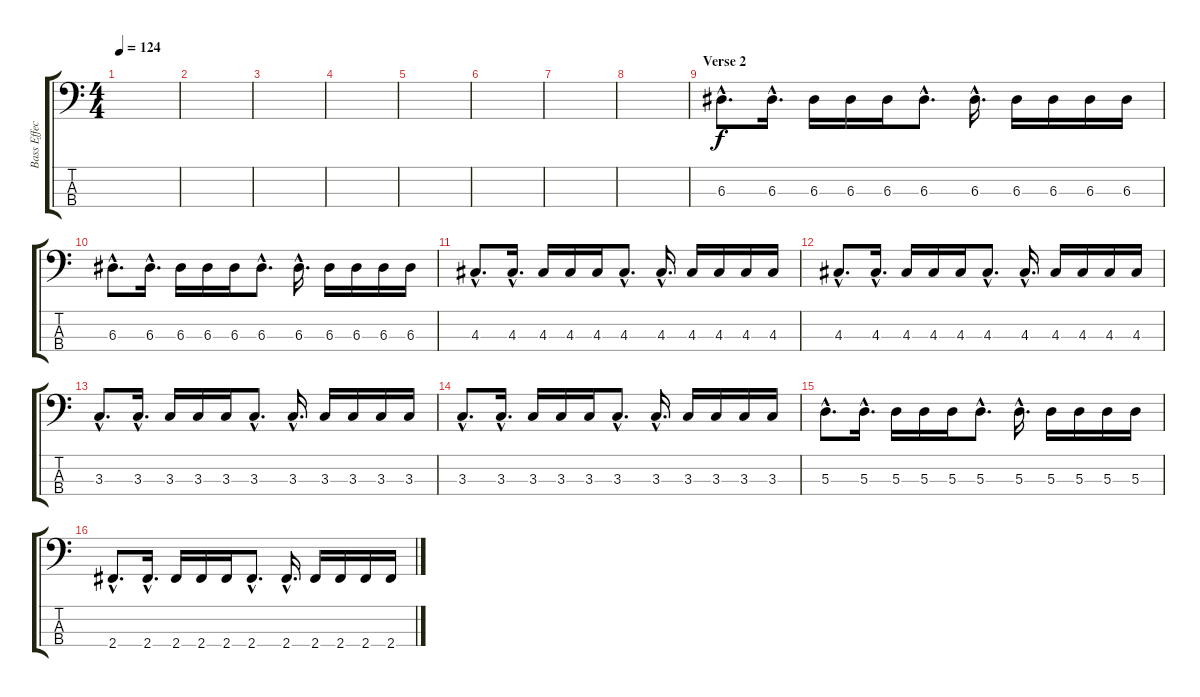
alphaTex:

\track ("Bass Effect" "Bass Effec") {instrument overdrivenguitar}
\staff {score tabs}
\tuning (G2 D2 A1 E1) {hide}
\ts (4 4)
\tempo 124
\clef f4
\ks c
|
|
|
|
|
|
|
|
\section ("" "Verse 2")
6.3{hac}.8{d} 6.3{hac}.16{d} 6.3.16 6.3.16 6.3.16 6.3{hac}.8{d} 6.3{hac}.16{d} 6.3.16 6.3.16 6.3.16 6.3.16 |
6.3{hac}.8{d} 6.3{hac}.16{d} 6.3.16 6.3.16 6.3.16 6.3{hac}.8{d} 6.3{hac}.16{d} 6.3.16 6.3.16 6.3.16 6.3.16 |
4.3{hac}.8{d} 4.3{hac}.16{d} 4.3.16 4.3.16 4.3.16 4.3{hac}.8{d} 4.3{hac}.16{d} 4.3.16 4.3.16 4.3.16 4.3.16 |
4.3{hac}.8{d} 4.3{hac}.16{d} 4.3.16 4.3.16 4.3.16 4.3{hac}.8{d} 4.3{hac}.16{d} 4.3.16 4.3.16 4.3.16 4.3.16 |
3.3{hac}.8{d} 3.3{hac}.16{d} 3.3.16 3.3.16 3.3.16 3.3{hac}.8{d} 3.3{hac}.16{d} 3.3.16 3.3.16 3.3.16 3.3.16 |
3.3{hac}.8{d} 3.3{hac}.16{d} 3.3.16 3.3.16 3.3.16 3.3{hac}.8{d} 3.3{hac}.16{d} 3.3.16 3.3.16 3.3.16 3.3.16 |
5.3{hac}.8{d} 5.3{hac}.16{d} 5.3.16 5.3.16 5.3.16 5.3{hac}.8{d} 5.3{hac}.16{d} 5.3.16 5.3.16 5.3.16 5.3.16 |
2.4{hac}.8{d} 2.4{hac}.16{d} 2.4.16 2.4.16 2.4.16 2.4{hac}.8{d} 2.4{hac}.16{d} 2.4.16 2.4.16 2.4.16 2.4.16
